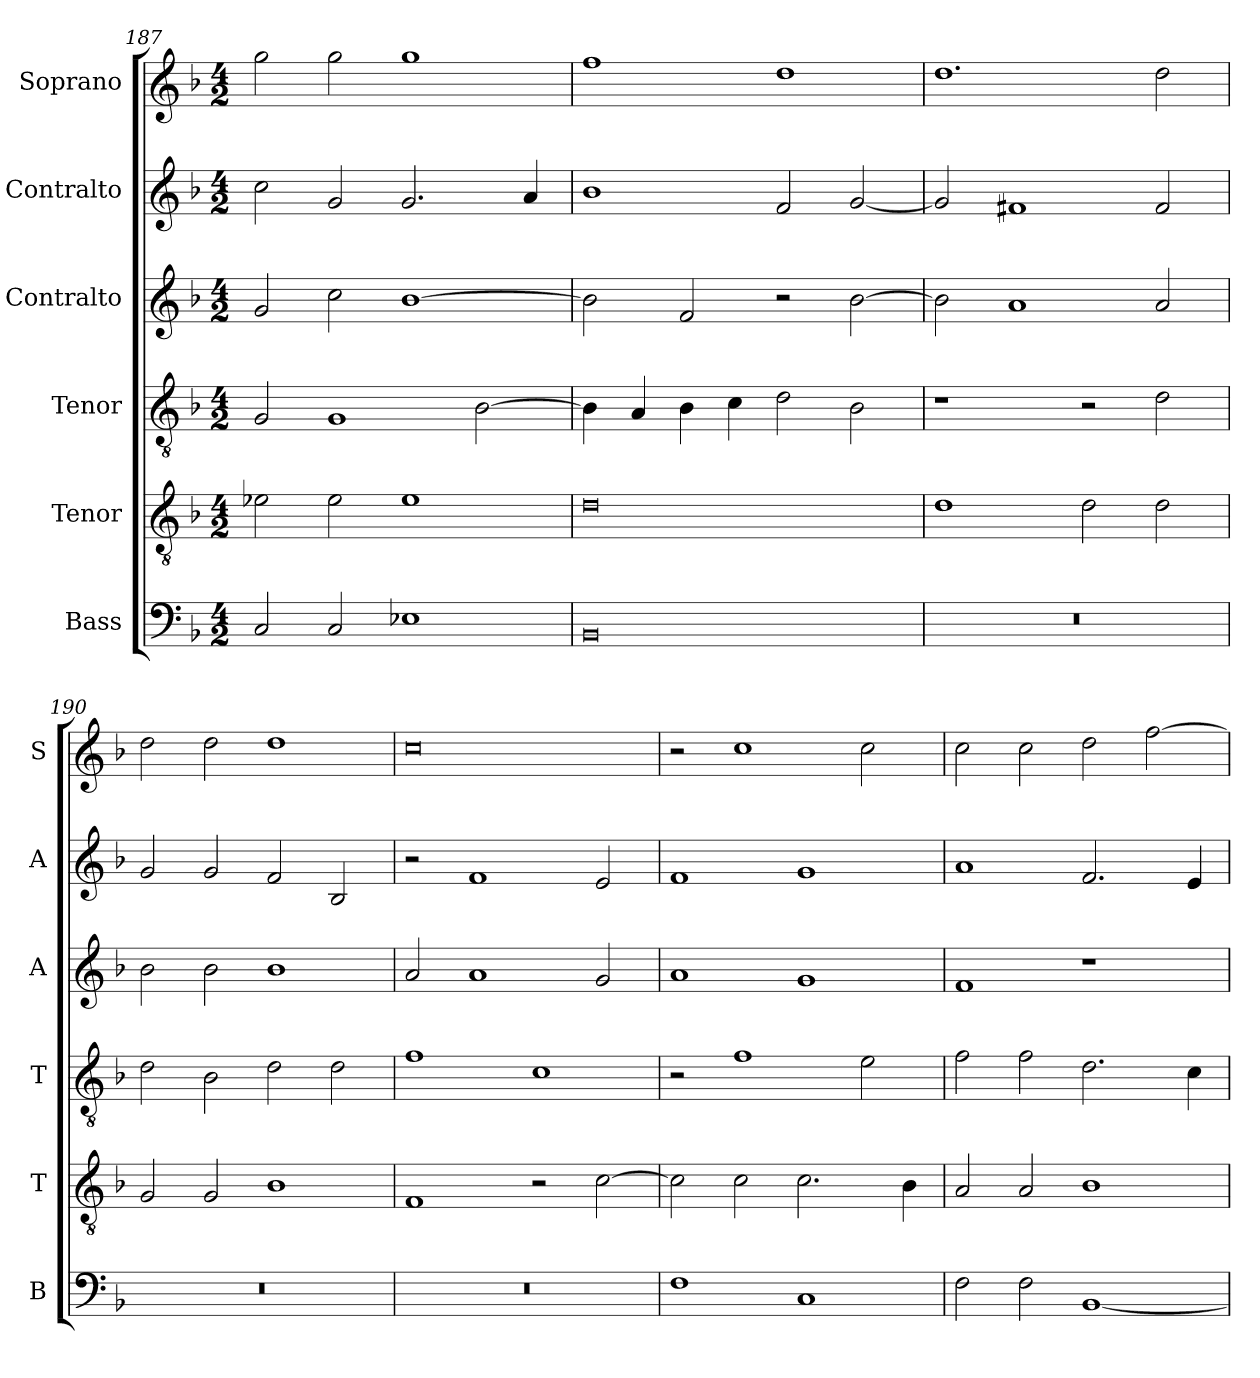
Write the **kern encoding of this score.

**kern	**kern	**kern	**kern	**kern	**kern
*part6	*part5	*part4	*part3	*part2	*part1
*staff6	*staff5	*staff4	*staff3	*staff2	*staff1
*I"Bass	*I"Tenor	*I"Tenor	*I"Contralto	*I"Contralto	*I"Soprano
*I'B	*I'T	*I'T	*I'A	*I'A	*I'S
*clefF4	*clefGv2	*clefGv2	*clefG2	*clefG2	*clefG2
*k[b-]	*k[b-]	*k[b-]	*k[b-]	*k[b-]	*k[b-]
*G:dor	*G:dor	*G:dor	*G:dor	*G:dor	*G:dor
*M4/2	*M4/2	*M4/2	*M4/2	*M4/2	*M4/2
=187	=187	=187	=187	=187	=187
2C	2e-X	2G	2g	2cc	2gg
2C	2e-	1G	2cc	2g	2gg
1E-X	1e-	.	[1b-	2.g	1gg
.	.	[2B-	.	.	.
.	.	.	.	4a	.
=188	=188	=188	=188	=188	=188
0BB-	0d	4B-]	2b-]	1b-	1ff
.	.	4A	.	.	.
.	.	4B-	2f	.	.
.	.	4c	.	.	.
.	.	2d	2r	2f	1dd
.	.	2B-	[2b-	[2g	.
=189	=189	=189	=189	=189	=189
0r	1d	1r	2b-]	2g]	1.dd
.	.	.	1a	1f#X	.
.	2d	2r	.	.	.
.	2d	2d	2a	2f#	2dd
=190	=190	=190	=190	=190	=190
0r	2G	2d	2b-	2g	2dd
.	2G	2B-	2b-	2g	2dd
.	1B-	2d	1b-	2f	1dd
.	.	2d	.	2B-	.
=191	=191	=191	=191	=191	=191
0r	1F	1f	2a	2r	0cc
.	.	.	1a	1f	.
.	2r	1c	.	.	.
.	[2c	.	2g	2e	.
=192	=192	=192	=192	=192	=192
1F	2c]	2r	1a	1f	2r
.	2c	1f	.	.	1cc
1C	2.c	.	1g	1g	.
.	.	2e	.	.	2cc
.	4B-	.	.	.	.
=193	=193	=193	=193	=193	=193
2F	2A	2f	1f	1a	2cc
2F	2A	2f	.	.	2cc
[1BB-	1B-	2.d	1r	2.f	2dd
.	.	.	.	.	[2ff
.	.	4c	.	4e	.
=	=	=	=	=	=
*-	*-	*-	*-	*-	*-
